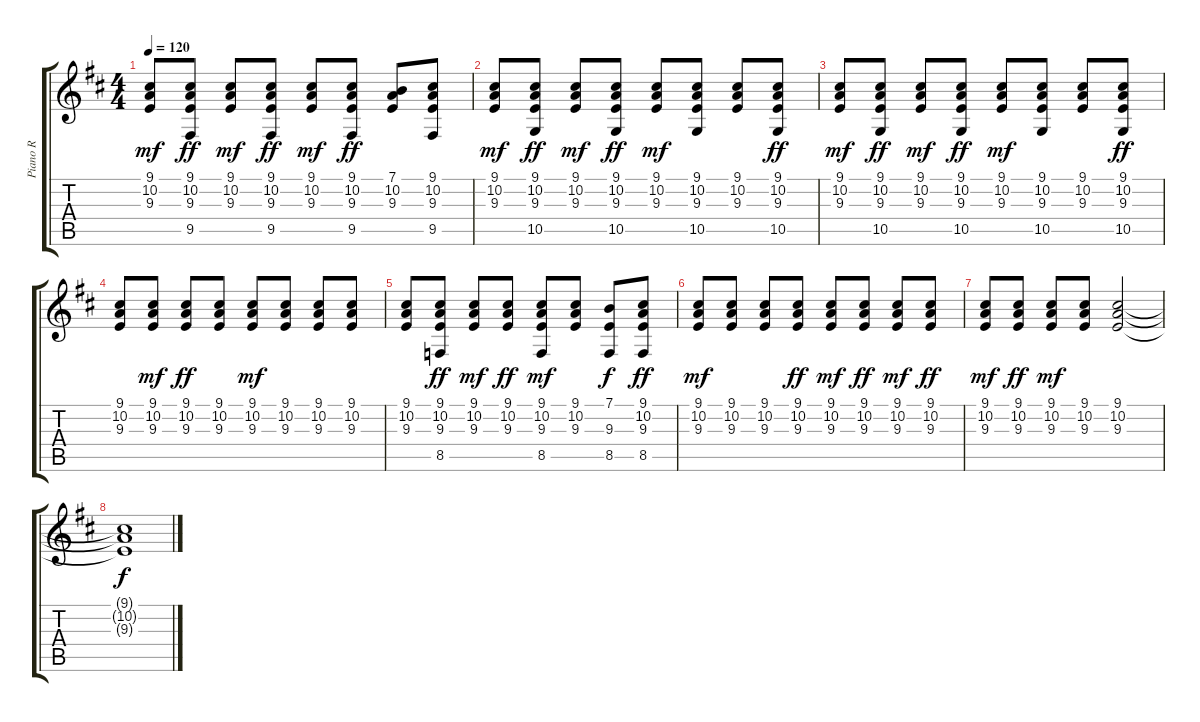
\track ("Piano R" "Piano R") {instrument acousticgrandpiano}
\staff {score tabs}
\tuning (E4 B3 G3 D3 A2 E2) {hide}
\ts (4 4)
\tempo 120
\clef g2
\ks d
(9.1 10.2 9.3).8{dy mf} (9.1 10.2 9.3 9.5).8{dy ff} (9.1 10.2 9.3).8{dy mf} (9.1 10.2 9.3 9.5).8{dy ff} (9.1 10.2 9.3).8{dy mf} (9.1 10.2 9.3 9.5).8{dy ff} (7.1 10.2 9.3).8 (9.1 10.2 9.3 9.5).8 |
(9.1 10.2 9.3).8{dy mf} (9.1 10.2 9.3 10.5).8{dy ff} (9.1 10.2 9.3).8{dy mf} (9.1 10.2 9.3 10.5).8{dy ff} (9.1 10.2 9.3).8{dy mf} (9.1 10.2 9.3 10.5).8 (9.1 10.2 9.3).8 (9.1 10.2 9.3 10.5).8{dy ff} |
(9.1 10.2 9.3).8{dy mf} (9.1 10.2 9.3 10.5).8{dy ff} (9.1 10.2 9.3).8{dy mf} (9.1 10.2 9.3 10.5).8{dy ff} (9.1 10.2 9.3).8{dy mf} (9.1 10.2 9.3 10.5).8 (9.1 10.2 9.3).8 (9.1 10.2 9.3 10.5).8{dy ff} |
(9.1 10.2 9.3).8 (9.1 10.2 9.3).8{dy mf} (9.1 10.2 9.3).8{dy ff} (9.1 10.2 9.3).8 (9.1 10.2 9.3).8{dy mf} (9.1 10.2 9.3).8 (9.1 10.2 9.3).8 (9.1 10.2 9.3).8 |
(9.1 10.2 9.3).8 (9.1 10.2 9.3 8.5).8{dy ff} (9.1 10.2 9.3).8{dy mf} (9.1 10.2 9.3).8{dy ff} (9.1 10.2 9.3 8.5).8{dy mf} (9.1 10.2 9.3).8 (7.1 9.3 8.5).8{dy f} (9.1 10.2 9.3 8.5).8{dy ff} |
(9.1 10.2 9.3).8{dy mf} (9.1 10.2 9.3).8 (9.1 10.2 9.3).8 (9.1 10.2 9.3).8{dy ff} (9.1 10.2 9.3).8{dy mf} (9.1 10.2 9.3).8{dy ff} (9.1 10.2 9.3).8{dy mf} (9.1 10.2 9.3).8{dy ff} |
(9.1 10.2 9.3).8{dy mf} (9.1 10.2 9.3).8{dy ff} (9.1 10.2 9.3).8{dy mf} (9.1 10.2 9.3).8 (9.1 10.2 9.3).2 |
(9.1{t} 10.2{t} 9.3{t}).1{dy f}
